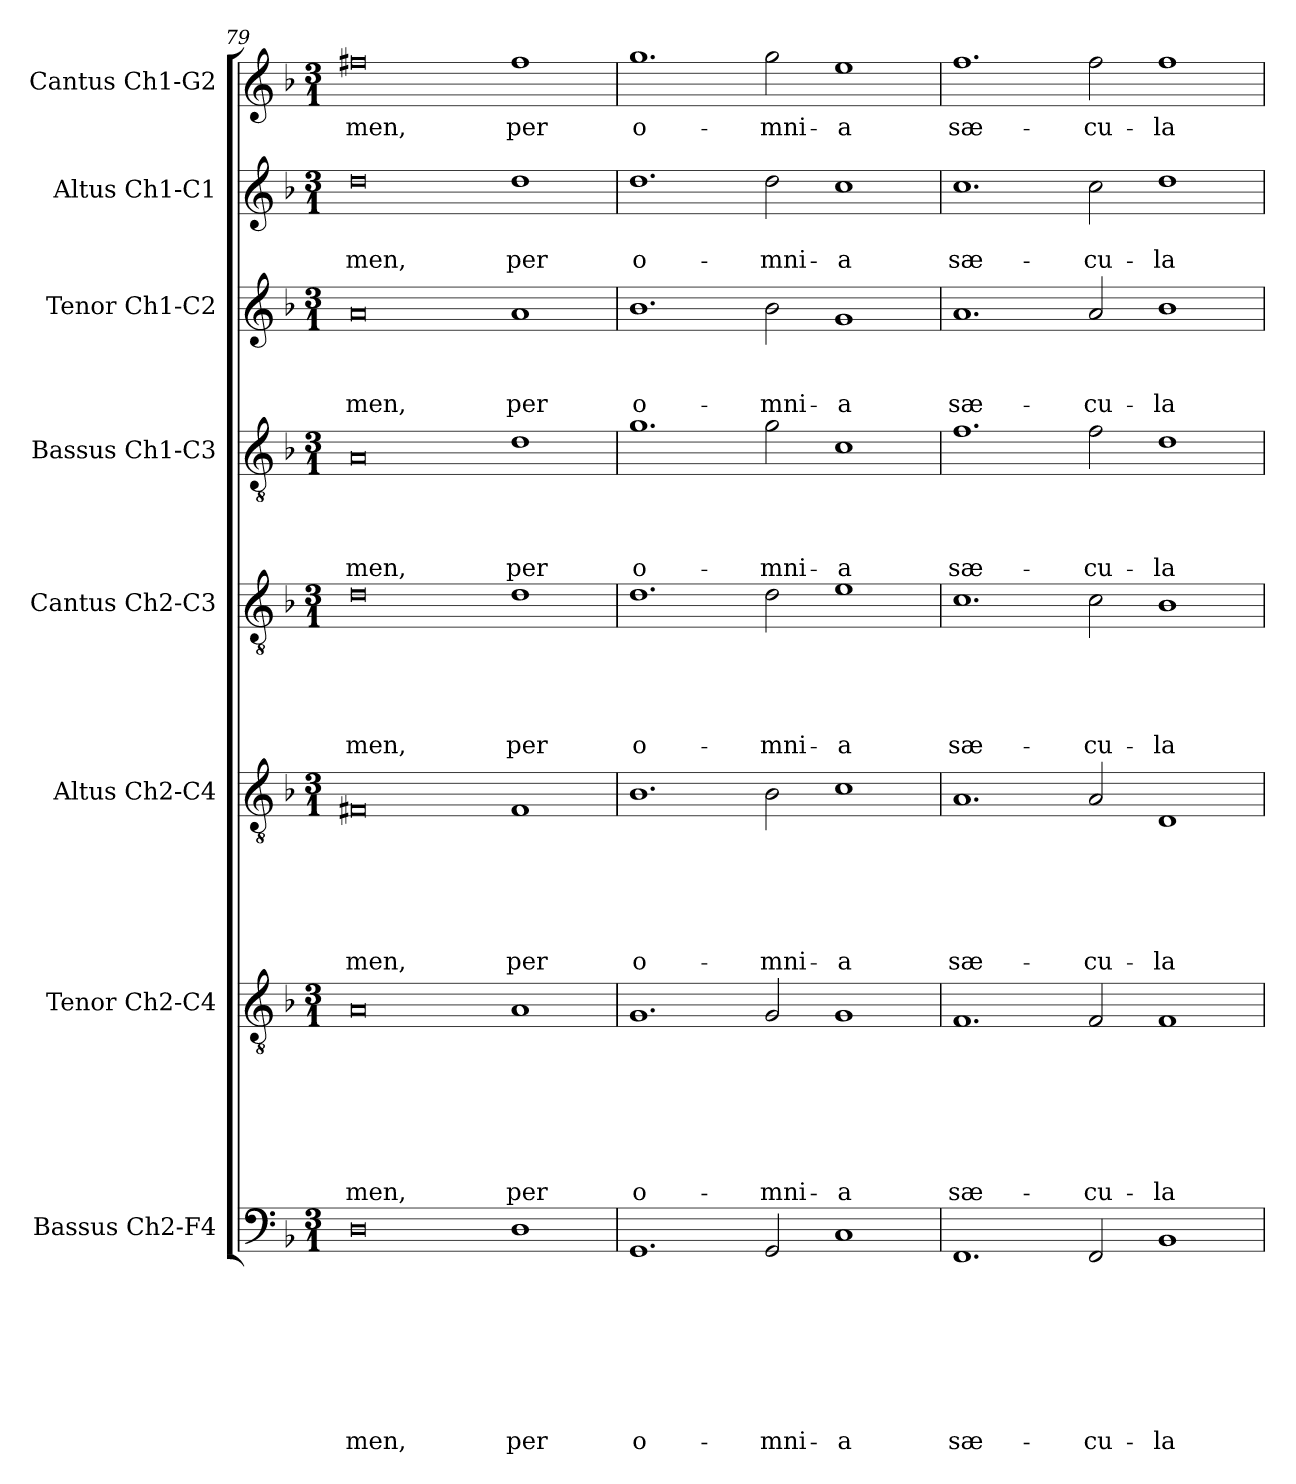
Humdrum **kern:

**kern	**text	**text	**text	**text	**text	**text	**text	**text	**kern	**text	**text	**text	**text	**text	**text	**text	**kern	**text	**text	**text	**text	**text	**text	**kern	**text	**text	**text	**text	**text	**kern	**text	**text	**text	**text	**kern	**text	**text	**text	**kern	**text	**text	**kern	**text
*part8	*part8	*part8	*part8	*part8	*part8	*part8	*part8	*part8	*part7	*part7	*part7	*part7	*part7	*part7	*part7	*part7	*part6	*part6	*part6	*part6	*part6	*part6	*part6	*part5	*part5	*part5	*part5	*part5	*part5	*part4	*part4	*part4	*part4	*part4	*part3	*part3	*part3	*part3	*part2	*part2	*part2	*part1	*part1
*staff8	*staff8	*staff8	*staff8	*staff8	*staff8	*staff8	*staff8	*staff8	*staff7	*staff7	*staff7	*staff7	*staff7	*staff7	*staff7	*staff7	*staff6	*staff6	*staff6	*staff6	*staff6	*staff6	*staff6	*staff5	*staff5	*staff5	*staff5	*staff5	*staff5	*staff4	*staff4	*staff4	*staff4	*staff4	*staff3	*staff3	*staff3	*staff3	*staff2	*staff2	*staff2	*staff1	*staff1
*I"Bassus Ch2-F4	*	*	*	*	*	*	*	*	*I"Tenor Ch2-C4	*	*	*	*	*	*	*	*I"Altus Ch2-C4	*	*	*	*	*	*	*I"Cantus Ch2-C3	*	*	*	*	*	*I"Bassus Ch1-C3	*	*	*	*	*I"Tenor Ch1-C2	*	*	*	*I"Altus Ch1-C1	*	*	*I"Cantus Ch1-G2	*
*I'B2	*	*	*	*	*	*	*	*	*I'T2	*	*	*	*	*	*	*	*I'A2	*	*	*	*	*	*	*I'C2	*	*	*	*	*	*I'B	*	*	*	*	*I'T	*	*	*	*I'A	*	*	*I'C	*
*clefF4	*	*	*	*	*	*	*	*	*clefGv2	*	*	*	*	*	*	*	*clefGv2	*	*	*	*	*	*	*clefGv2	*	*	*	*	*	*clefGv2	*	*	*	*	*clefG2	*	*	*	*clefG2	*	*	*clefG2	*
*k[b-]	*	*	*	*	*	*	*	*	*k[b-]	*	*	*	*	*	*	*	*k[b-]	*	*	*	*	*	*	*k[b-]	*	*	*	*	*	*k[b-]	*	*	*	*	*k[b-]	*	*	*	*k[b-]	*	*	*k[b-]	*
*F:	*	*	*	*	*	*	*	*	*F:	*	*	*	*	*	*	*	*F:	*	*	*	*	*	*	*F:	*	*	*	*	*	*F:	*	*	*	*	*F:	*	*	*	*F:	*	*	*F:	*
*M3/1	*	*	*	*	*	*	*	*	*M3/1	*	*	*	*	*	*	*	*M3/1	*	*	*	*	*	*	*M3/1	*	*	*	*	*	*M3/1	*	*	*	*	*M3/1	*	*	*	*M3/1	*	*	*M3/1	*
=79	=79	=79	=79	=79	=79	=79	=79	=79	=79	=79	=79	=79	=79	=79	=79	=79	=79	=79	=79	=79	=79	=79	=79	=79	=79	=79	=79	=79	=79	=79	=79	=79	=79	=79	=79	=79	=79	=79	=79	=79	=79	=79	=79
!	!	!	!	!	!	!	!	!LO:LY:b	!	!	!	!	!	!	!	!LO:LY:b	!	!	!	!	!	!	!LO:LY:b	!	!	!	!	!	!LO:LY:b	!	!	!	!	!LO:LY:b	!	!	!	!LO:LY:b	!	!	!LO:LY:b	!	!LO:LY:b
0D	.	.	.	.	.	.	.	-men,	0A	.	.	.	.	.	.	-men,	0F#X	.	.	.	.	.	-men,	0d	.	.	.	.	-men,	0A	.	.	.	-men,	0a	.	.	-men,	0dd	.	-men,	0ff#X	-men,
!	!	!	!	!	!	!	!	!LO:LY:b	!	!	!	!	!	!	!	!LO:LY:b	!	!	!	!	!	!	!LO:LY:b	!	!	!	!	!	!LO:LY:b	!	!	!	!	!LO:LY:b	!	!	!	!LO:LY:b	!	!	!LO:LY:b	!	!LO:LY:b
1D	.	.	.	.	.	.	.	per	1A	.	.	.	.	.	.	per	1F#	.	.	.	.	.	per	1d	.	.	.	.	per	1d	.	.	.	per	1a	.	.	per	1dd	.	per	1ff#	per
!!LO:PB:g=z
=80	=80	=80	=80	=80	=80	=80	=80	=80	=80	=80	=80	=80	=80	=80	=80	=80	=80	=80	=80	=80	=80	=80	=80	=80	=80	=80	=80	=80	=80	=80	=80	=80	=80	=80	=80	=80	=80	=80	=80	=80	=80	=80	=80
!	!	!	!	!	!	!	!	!LO:LY:b	!	!	!	!	!	!	!	!LO:LY:b	!	!	!	!	!	!	!LO:LY:b	!	!	!	!	!	!LO:LY:b	!	!	!	!	!LO:LY:b	!	!	!	!LO:LY:b	!	!	!LO:LY:b	!	!LO:LY:b
1.GG	.	.	.	.	.	.	.	o-	1.G	.	.	.	.	.	.	o-	1.B-	.	.	.	.	.	o-	1.d	.	.	.	.	o-	1.g	.	.	.	o-	1.b-	.	.	o-	1.dd	.	o-	1.gg	o-
!	!	!	!	!	!	!	!	!LO:LY:b	!	!	!	!	!	!	!	!LO:LY:b	!	!	!	!	!	!	!LO:LY:b	!	!	!	!	!	!LO:LY:b	!	!	!	!	!LO:LY:b	!	!	!	!LO:LY:b	!	!	!LO:LY:b	!	!LO:LY:b
2GG/	.	.	.	.	.	.	.	-mni-	2G/	.	.	.	.	.	.	-mni-	2B-\	.	.	.	.	.	-mni-	2d\	.	.	.	.	-mni-	2g\	.	.	.	-mni-	2b-\	.	.	-mni-	2dd\	.	-mni-	2gg\	-mni-
!	!	!	!	!	!	!	!	!LO:LY:b	!	!	!	!	!	!	!	!LO:LY:b	!	!	!	!	!	!	!LO:LY:b	!	!	!	!	!	!LO:LY:b	!	!	!	!	!LO:LY:b	!	!	!	!LO:LY:b	!	!	!LO:LY:b	!	!LO:LY:b
1C	.	.	.	.	.	.	.	-a	1G	.	.	.	.	.	.	-a	1c	.	.	.	.	.	-a	1e	.	.	.	.	-a	1c	.	.	.	-a	1g	.	.	-a	1cc	.	-a	1ee	-a
=81	=81	=81	=81	=81	=81	=81	=81	=81	=81	=81	=81	=81	=81	=81	=81	=81	=81	=81	=81	=81	=81	=81	=81	=81	=81	=81	=81	=81	=81	=81	=81	=81	=81	=81	=81	=81	=81	=81	=81	=81	=81	=81	=81
!	!	!	!	!	!	!	!	!LO:LY:b	!	!	!	!	!	!	!	!LO:LY:b	!	!	!	!	!	!	!LO:LY:b	!	!	!	!	!	!LO:LY:b	!	!	!	!	!LO:LY:b	!	!	!	!LO:LY:b	!	!	!LO:LY:b	!	!LO:LY:b
1.FF	.	.	.	.	.	.	.	sæ-	1.F	.	.	.	.	.	.	sæ-	1.A	.	.	.	.	.	sæ-	1.c	.	.	.	.	sæ-	1.f	.	.	.	sæ-	1.a	.	.	sæ-	1.cc	.	sæ-	1.ff	sæ-
!	!	!	!	!	!	!	!	!LO:LY:b	!	!	!	!	!	!	!	!LO:LY:b	!	!	!	!	!	!	!LO:LY:b	!	!	!	!	!	!LO:LY:b	!	!	!	!	!LO:LY:b	!	!	!	!LO:LY:b	!	!	!LO:LY:b	!	!LO:LY:b
2FF/	.	.	.	.	.	.	.	-cu-	2F/	.	.	.	.	.	.	-cu-	2A/	.	.	.	.	.	-cu-	2c\	.	.	.	.	-cu-	2f\	.	.	.	-cu-	2a/	.	.	-cu-	2cc\	.	-cu-	2ff\	-cu-
!	!	!	!	!	!	!	!	!LO:LY:b	!	!	!	!	!	!	!	!LO:LY:b	!	!	!	!	!	!	!LO:LY:b	!	!	!	!	!	!LO:LY:b	!	!	!	!	!LO:LY:b	!	!	!	!LO:LY:b	!	!	!LO:LY:b	!	!LO:LY:b
1BB-	.	.	.	.	.	.	.	-la	1F	.	.	.	.	.	.	-la	1D	.	.	.	.	.	-la	1B-	.	.	.	.	-la	1d	.	.	.	-la	1b-	.	.	-la	1dd	.	-la	1ff	-la
=	=	=	=	=	=	=	=	=	=	=	=	=	=	=	=	=	=	=	=	=	=	=	=	=	=	=	=	=	=	=	=	=	=	=	=	=	=	=	=	=	=	=	=
*-	*-	*-	*-	*-	*-	*-	*-	*-	*-	*-	*-	*-	*-	*-	*-	*-	*-	*-	*-	*-	*-	*-	*-	*-	*-	*-	*-	*-	*-	*-	*-	*-	*-	*-	*-	*-	*-	*-	*-	*-	*-	*-	*-
